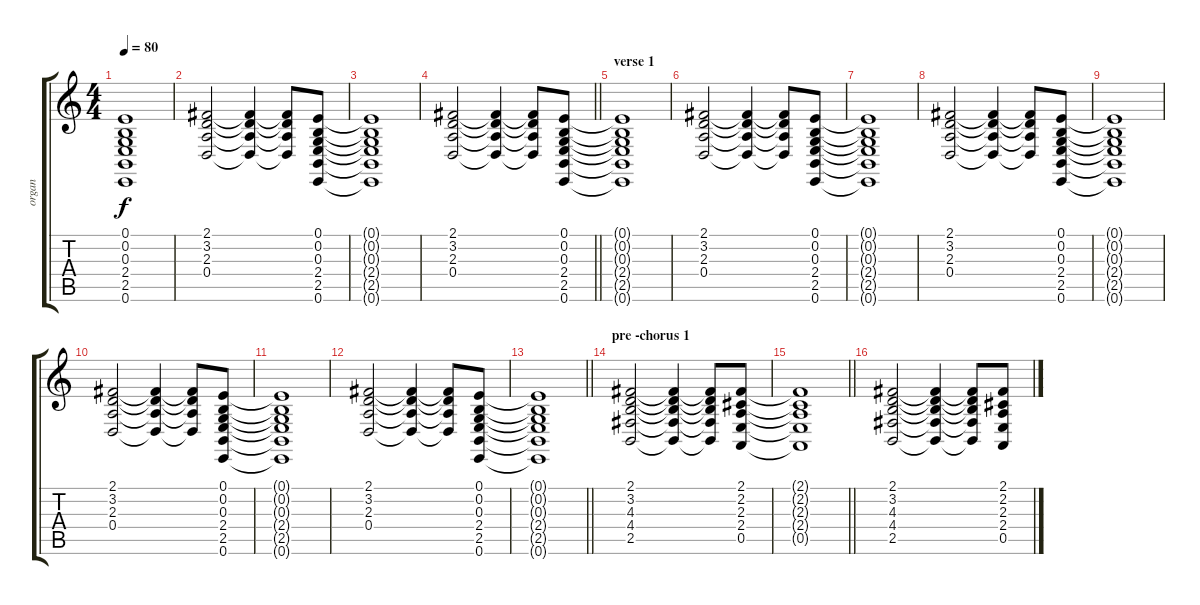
\track ("organ" "organ") {instrument drawbarorgan}
\staff {score tabs}
\tuning (E4 B3 G3 D3 A2 E2) {hide}
\ts (4 4)
\tempo 80
\clef g2
\ks c
(0.1{t} 0.2{t} 0.3{t} 2.4{t} 2.5{t} 0.6{t}).1{dy f} |
(2.1 3.2 2.3 0.4).2 (2.1{t} 3.2{t} 2.3{t} 0.4{t}).4 (2.1{t} 3.2{t} 2.3{t} 0.4{t}).8 (0.1 0.2 0.3 2.4 2.5 0.6).8 |
(0.1{t} 0.2{t} 0.3{t} 2.4{t} 2.5{t} 0.6{t}).1 |
\barLineRight lightlight
(2.1 3.2 2.3 0.4).2 (2.1{t} 3.2{t} 2.3{t} 0.4{t}).4 (2.1{t} 3.2{t} 2.3{t} 0.4{t}).8 (0.1 0.2 0.3 2.4 2.5 0.6).8 |
\section ("" "verse 1")
(0.1{t} 0.2{t} 0.3{t} 2.4{t} 2.5{t} 0.6{t}).1 |
(2.1 3.2 2.3 0.4).2 (2.1{t} 3.2{t} 2.3{t} 0.4{t}).4 (2.1{t} 3.2{t} 2.3{t} 0.4{t}).8 (0.1 0.2 0.3 2.4 2.5 0.6).8 |
(0.1{t} 0.2{t} 0.3{t} 2.4{t} 2.5{t} 0.6{t}).1 |
(2.1 3.2 2.3 0.4).2 (2.1{t} 3.2{t} 2.3{t} 0.4{t}).4 (2.1{t} 3.2{t} 2.3{t} 0.4{t}).8 (0.1 0.2 0.3 2.4 2.5 0.6).8 |
(0.1{t} 0.2{t} 0.3{t} 2.4{t} 2.5{t} 0.6{t}).1 |
(2.1 3.2 2.3 0.4).2 (2.1{t} 3.2{t} 2.3{t} 0.4{t}).4 (2.1{t} 3.2{t} 2.3{t} 0.4{t}).8 (0.1 0.2 0.3 2.4 2.5 0.6).8 |
(0.1{t} 0.2{t} 0.3{t} 2.4{t} 2.5{t} 0.6{t}).1 |
(2.1 3.2 2.3 0.4).2 (2.1{t} 3.2{t} 2.3{t} 0.4{t}).4 (2.1{t} 3.2{t} 2.3{t} 0.4{t}).8 (0.1 0.2 0.3 2.4 2.5 0.6).8 |
\barLineRight lightlight
(0.1{t} 0.2{t} 0.3{t} 2.4{t} 2.5{t} 0.6{t}).1 |
\section ("" "pre -chorus 1")
(2.1 3.2 4.3 4.4 2.5).2 (2.1{t} 3.2{t} 4.3{t} 4.4{t} 2.5{t}).4 (2.1{t} 3.2{t} 4.3{t} 4.4{t} 2.5{t}).8 (2.1 2.2 2.3 2.4 0.5).8 |
\barLineRight lightlight
(2.1{t} 2.2{t} 2.3{t} 2.4{t} 0.5{t}).1 |
(2.1 3.2 4.3 4.4 2.5).2 (2.1{t} 3.2{t} 4.3{t} 4.4{t} 2.5{t}).4 (2.1{t} 3.2{t} 4.3{t} 4.4{t} 2.5{t}).8 (2.1 2.2 2.3 2.4 0.5).8
